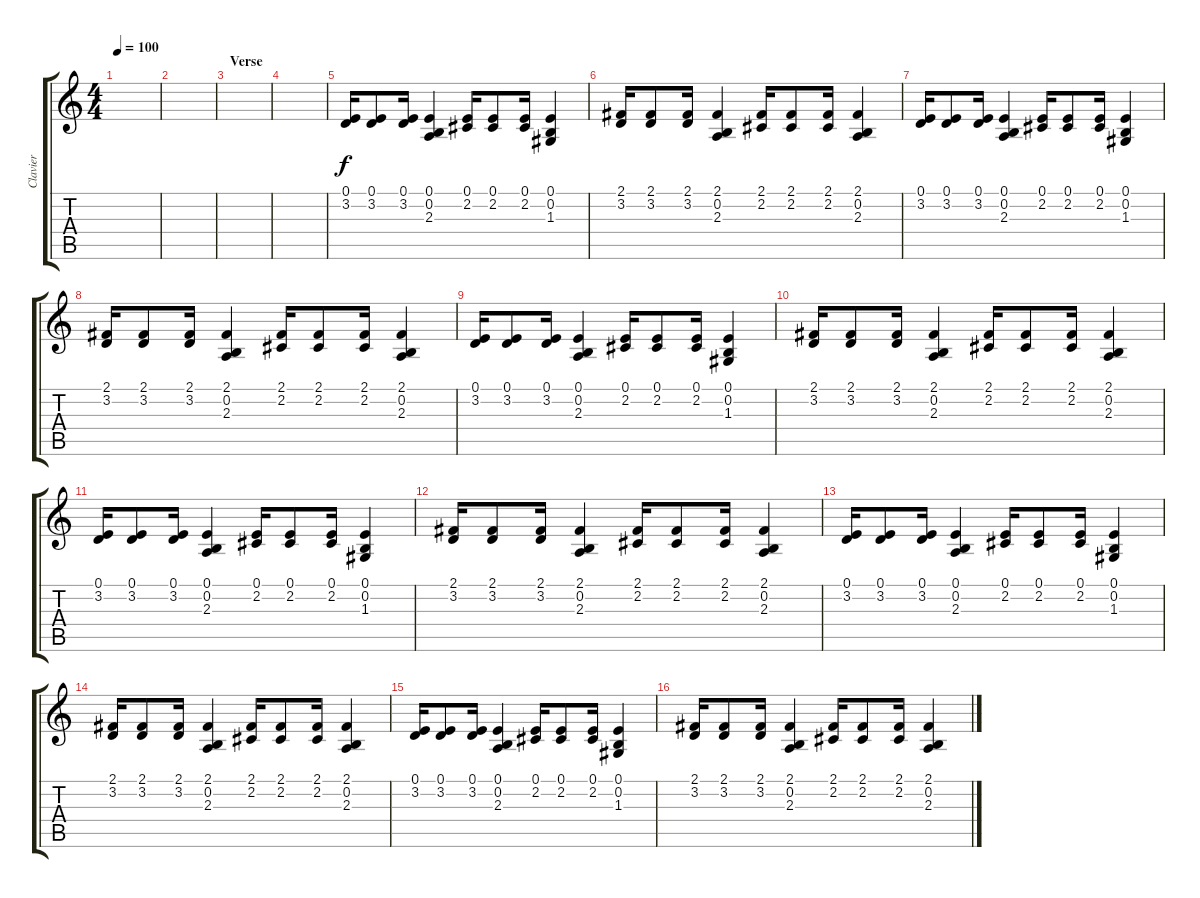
\track ("Clavier" "Clavier") {instrument lead7fifths}
\staff {score tabs}
\tuning (E4 B3 G3 D3 A2 E2) {hide}
\ts (4 4)
\tempo 100
\clef g2
\ks c
|
|
\section ("" "Verse")
|
|
(0.1 3.2).16 (0.1 3.2).8 (0.1 3.2).16 (0.1 0.2 2.3).4 (0.1 2.2).16 (0.1 2.2).8 (0.1 2.2).16 (0.1 0.2 1.3).4 |
(2.1 3.2).16 (2.1 3.2).8 (2.1 3.2).16 (2.1 0.2 2.3).4 (2.1 2.2).16 (2.1 2.2).8 (2.1 2.2).16 (2.1 0.2 2.3).4 |
(0.1 3.2).16 (0.1 3.2).8 (0.1 3.2).16 (0.1 0.2 2.3).4 (0.1 2.2).16 (0.1 2.2).8 (0.1 2.2).16 (0.1 0.2 1.3).4 |
(2.1 3.2).16 (2.1 3.2).8 (2.1 3.2).16 (2.1 0.2 2.3).4 (2.1 2.2).16 (2.1 2.2).8 (2.1 2.2).16 (2.1 0.2 2.3).4 |
(0.1 3.2).16 (0.1 3.2).8 (0.1 3.2).16 (0.1 0.2 2.3).4 (0.1 2.2).16 (0.1 2.2).8 (0.1 2.2).16 (0.1 0.2 1.3).4 |
(2.1 3.2).16 (2.1 3.2).8 (2.1 3.2).16 (2.1 0.2 2.3).4 (2.1 2.2).16 (2.1 2.2).8 (2.1 2.2).16 (2.1 0.2 2.3).4 |
(0.1 3.2).16 (0.1 3.2).8 (0.1 3.2).16 (0.1 0.2 2.3).4 (0.1 2.2).16 (0.1 2.2).8 (0.1 2.2).16 (0.1 0.2 1.3).4 |
(2.1 3.2).16 (2.1 3.2).8 (2.1 3.2).16 (2.1 0.2 2.3).4 (2.1 2.2).16 (2.1 2.2).8 (2.1 2.2).16 (2.1 0.2 2.3).4 |
(0.1 3.2).16 (0.1 3.2).8 (0.1 3.2).16 (0.1 0.2 2.3).4 (0.1 2.2).16 (0.1 2.2).8 (0.1 2.2).16 (0.1 0.2 1.3).4 |
(2.1 3.2).16 (2.1 3.2).8 (2.1 3.2).16 (2.1 0.2 2.3).4 (2.1 2.2).16 (2.1 2.2).8 (2.1 2.2).16 (2.1 0.2 2.3).4 |
(0.1 3.2).16 (0.1 3.2).8 (0.1 3.2).16 (0.1 0.2 2.3).4 (0.1 2.2).16 (0.1 2.2).8 (0.1 2.2).16 (0.1 0.2 1.3).4 |
(2.1 3.2).16 (2.1 3.2).8 (2.1 3.2).16 (2.1 0.2 2.3).4 (2.1 2.2).16 (2.1 2.2).8 (2.1 2.2).16 (2.1 0.2 2.3).4
